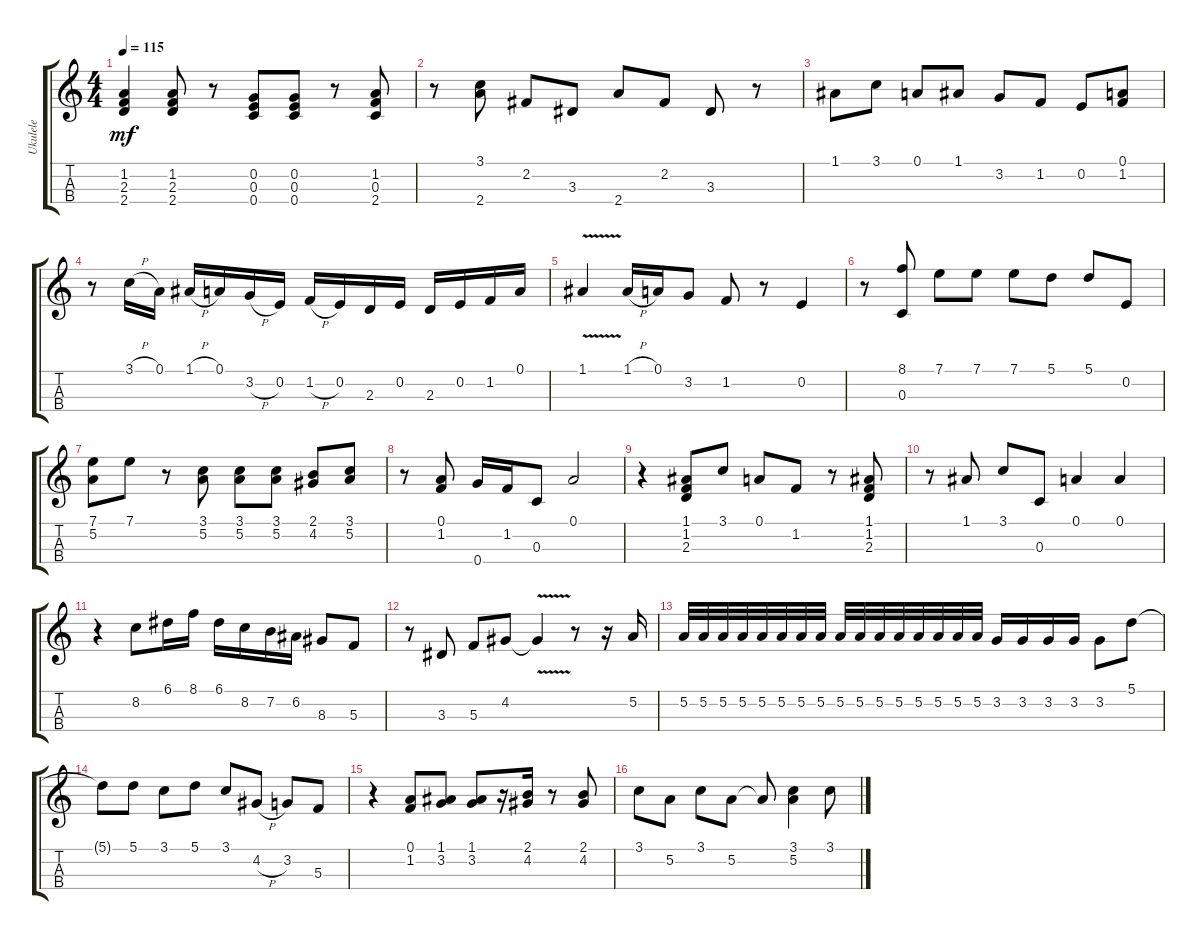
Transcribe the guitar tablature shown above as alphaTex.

\track ("Ukulele" "Ukulele") {instrument shamisen}
\staff {score tabs}
\tuning (A4 E4 C4 G4) {hide}
\ts (4 4)
\tempo 115
\clef g2
\ks c
(1.2 2.3 2.4).4{dy mf} (1.2 2.3 2.4).8 r.8 (0.2 0.3 0.4).8 (0.2 0.3 0.4).8 r.8 (1.2 0.3 2.4).8 |
r.8 (3.1 2.4).8 2.2.8 3.3.8 2.4.8 2.2.8 3.3.8 r.8 |
1.1.8 3.1.8 0.1.8 1.1.8 3.2.8 1.2.8 0.2.8 (0.1 1.2).8 |
r.8 3.1{h}.16 0.1.16 1.1{h}.16 0.1.16 3.2{h}.16 0.2.16 1.2{h}.16 0.2.16 2.3.16 0.2.16 2.3.16 0.2.16 1.2.16 0.1.16 |
1.1{v}.4 1.1{h}.16 0.1.16 3.2.8 1.2.8 r.8 0.2.4 |
r.8 (8.1 0.3).8 7.1.8 7.1.8 7.1.8 5.1.8 5.1.8 0.2.8 |
(7.1 5.2).8 7.1.8 r.8 (3.1 5.2).8 (3.1 5.2).8 (3.1 5.2).8 (2.1 4.2).8 (3.1 5.2).8 |
r.8 (0.1 1.2).8 0.4.16 1.2.16 0.3.8 0.1.2 |
r.4 (1.1 1.2 2.3).8 3.1.8 0.1.8 1.2.8 r.8 (1.1 1.2 2.3).8 |
r.8 1.1.8 3.1.8 0.3.8 0.1.4 0.1.4 |
r.4 8.2.8 6.1.16 8.1.16 6.1.16 8.2.16 7.2.16 6.2.16 8.3.8 5.3.8 |
r.8 3.3.8 5.3.8 4.2.8 4.2{v t}.4 r.8 r.16 5.2.16 |
5.2.32 5.2.32 5.2.32 5.2.32 5.2.32 5.2.32 5.2.32 5.2.32 5.2.32 5.2.32 5.2.32 5.2.32 5.2.32 5.2.32 5.2.32 5.2.32 3.2.16 3.2.16 3.2.16 3.2.16 3.2.8 5.1.8 |
5.1{t}.8 5.1.8 3.1.8 5.1.8 3.1.8 4.2{h}.8 3.2.8 5.3.8 |
r.4 (0.1 1.2).8 (1.1 3.2).8 (1.1 3.2).8 r.16 (2.1 4.2).16 r.8 (2.1 4.2).8 |
3.1.8 5.2.8 3.1.8 5.2.8 5.2{t}.8 (3.1 5.2).4 3.1.8
